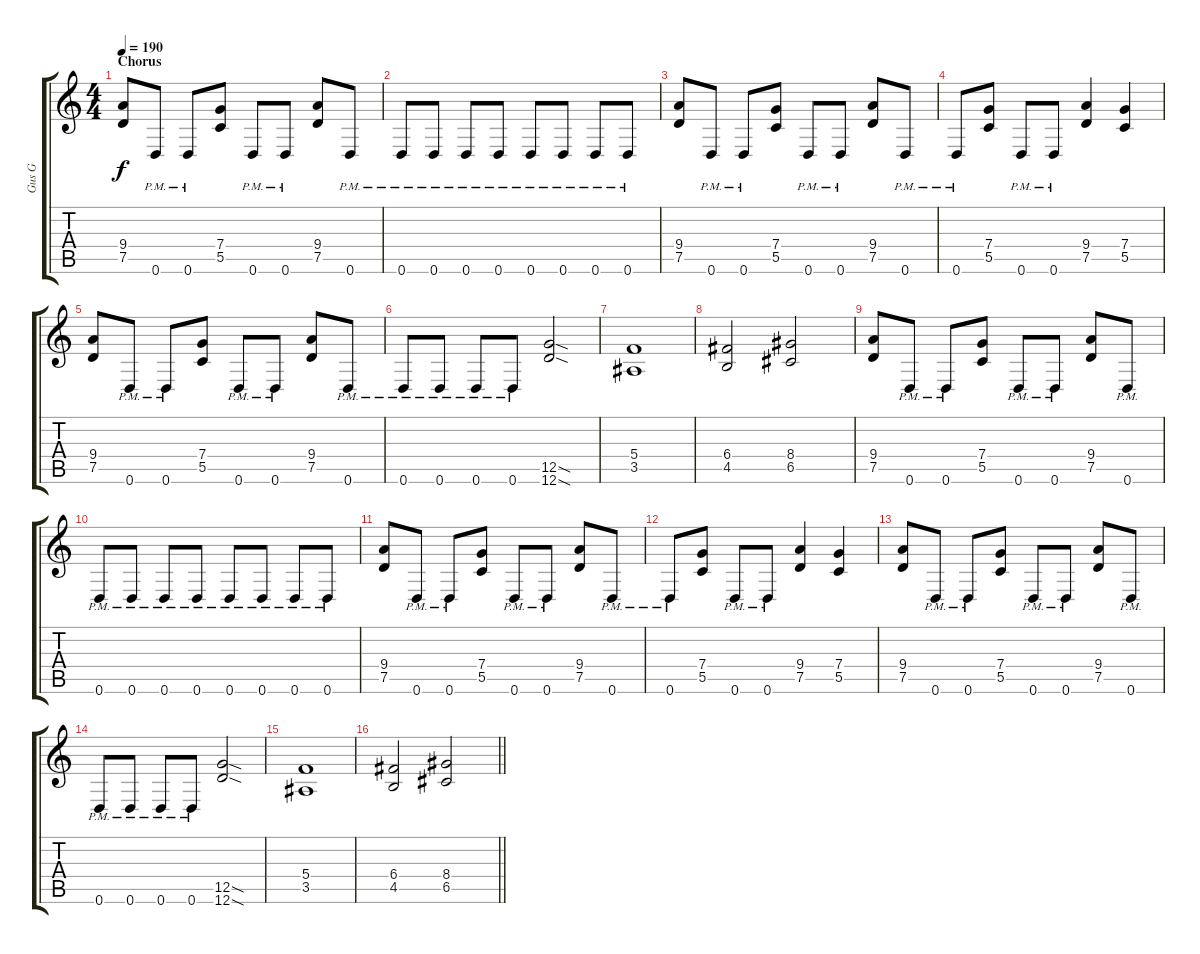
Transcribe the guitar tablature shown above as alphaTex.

\track ("Gus G" "Gus G") {instrument distortionguitar}
\staff {score tabs}
\tuning (D4 A3 F3 C3 G2 D2) {hide}
\ts (4 4)
\section ("" "Chorus")
\tempo 190
\clef g2
\ks c
(9.4 7.5).8{dy f} 0.6{pm}.8 0.6{pm}.8 (7.4 5.5).8 0.6{pm}.8 0.6{pm}.8 (9.4 7.5).8 0.6{pm}.8 |
0.6{pm}.8 0.6{pm}.8 0.6{pm}.8 0.6{pm}.8 0.6{pm}.8 0.6{pm}.8 0.6{pm}.8 0.6{pm}.8 |
(9.4 7.5).8 0.6{pm}.8 0.6{pm}.8 (7.4 5.5).8 0.6{pm}.8 0.6{pm}.8 (9.4 7.5).8 0.6{pm}.8 |
0.6{pm}.8 (7.4 5.5).8 0.6{pm}.8 0.6{pm}.8 (9.4 7.5).4 (7.4 5.5).4 |
(9.4 7.5).8 0.6{pm}.8 0.6{pm}.8 (7.4 5.5).8 0.6{pm}.8 0.6{pm}.8 (9.4 7.5).8 0.6{pm}.8 |
0.6{pm}.8 0.6{pm}.8 0.6{pm}.8 0.6{pm}.8 (12.5{sod} 12.6{sod}).2 |
(5.4 3.5).1 |
(6.4 4.5).2 (8.4 6.5).2 |
(9.4 7.5).8 0.6{pm}.8 0.6{pm}.8 (7.4 5.5).8 0.6{pm}.8 0.6{pm}.8 (9.4 7.5).8 0.6{pm}.8 |
0.6{pm}.8 0.6{pm}.8 0.6{pm}.8 0.6{pm}.8 0.6{pm}.8 0.6{pm}.8 0.6{pm}.8 0.6{pm}.8 |
(9.4 7.5).8 0.6{pm}.8 0.6{pm}.8 (7.4 5.5).8 0.6{pm}.8 0.6{pm}.8 (9.4 7.5).8 0.6{pm}.8 |
0.6{pm}.8 (7.4 5.5).8 0.6{pm}.8 0.6{pm}.8 (9.4 7.5).4 (7.4 5.5).4 |
(9.4 7.5).8 0.6{pm}.8 0.6{pm}.8 (7.4 5.5).8 0.6{pm}.8 0.6{pm}.8 (9.4 7.5).8 0.6{pm}.8 |
0.6{pm}.8 0.6{pm}.8 0.6{pm}.8 0.6{pm}.8 (12.5{sod} 12.6{sod}).2 |
(5.4 3.5).1 |
\barLineRight lightlight
(6.4 4.5).2 (8.4 6.5).2
